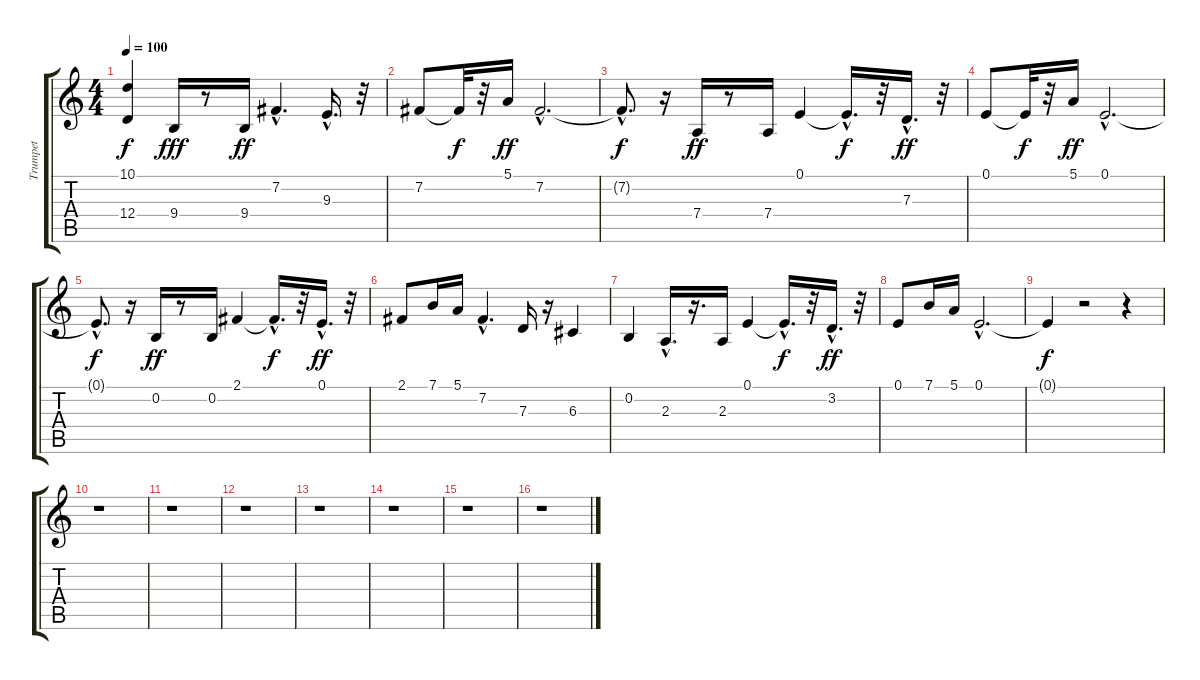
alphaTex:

\track ("Trumpet" "Trumpet") {instrument trumpet}
\staff {score tabs}
\tuning (E4 B3 G3 D3 A2 E2) {hide}
\ts (4 4)
\tempo 100
\clef g2
\ks c
(10.1{t} 12.4{t}).4{dy f} 9.4.16{dy fff volume 16} r.8 9.4.16{dy ff} 7.2{hac}.4{d} 9.3{hac}.16{d} r.32 |
7.2.8 7.2{t}.32{dy f} r.32 5.1.16{dy ff} 7.2{hac}.2{d} |
7.2{hac t}.8{d dy f} r.16 7.4.16{dy ff} r.8 7.4.16 0.1.4 0.1{hac t}.16{d dy f} r.32 7.3{hac}.16{d dy ff} r.32 |
0.1.8 0.1{t}.32{dy f} r.32 5.1.16{dy ff} 0.1{hac}.2{d} |
0.1{hac t}.8{d dy f} r.16 0.2.16{dy ff} r.8 0.2.16 2.1.4 2.1{hac t}.16{d dy f} r.32 0.1{hac}.16{d dy ff} r.32 |
2.1.8 7.1.16 5.1.16 7.2{hac}.4{d} 7.3.16 r.16 6.3.4 |
0.2.4 2.3{hac}.16{d} r.16{d} 2.3.16 0.1.4 0.1{hac t}.16{d dy f} r.32 3.2{hac}.16{d dy ff} r.32 |
0.1.8 7.1.16 5.1.16 0.1{hac}.2{d} |
0.1{t}.4{dy f} r.2 r.4 |
r.1 |
r.1 |
r.1 |
r.1 |
r.1 |
r.1 |
r.1
